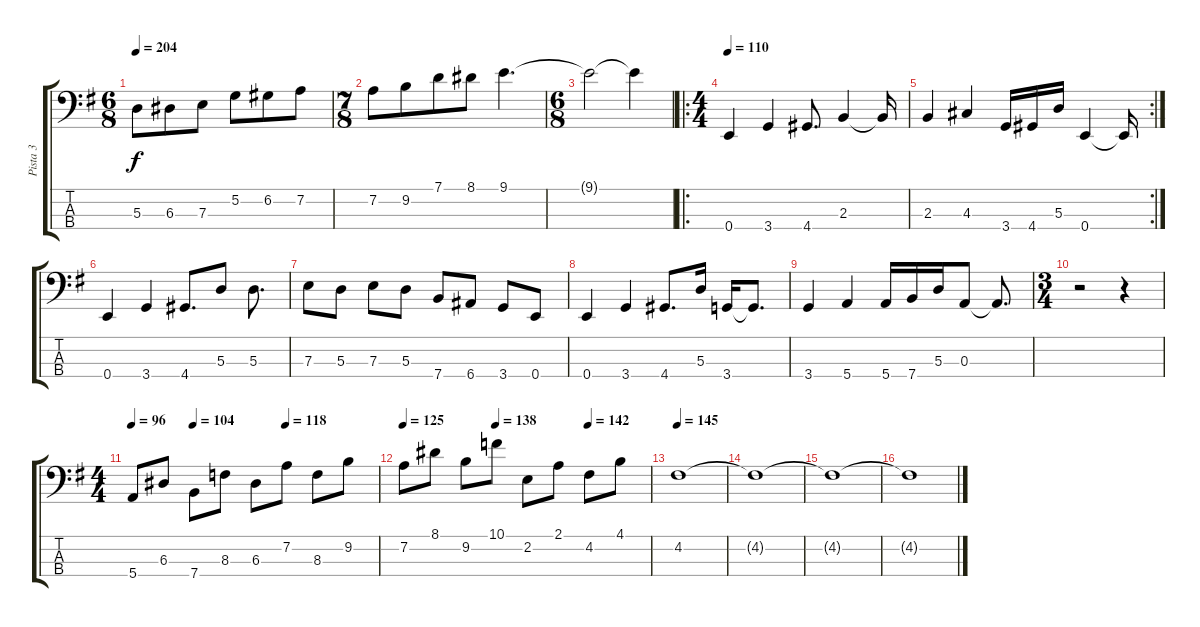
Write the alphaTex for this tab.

\track ("Pista 3" "Pista 3") {instrument electricbassfinger}
\staff {score tabs}
\tuning (G2 D2 A1 E1) {hide}
\ts (6 8)
\tempo 204
\clef f4
\ks g
5.3.8{dy f} 6.3.8 7.3.8 5.2.8 6.2.8 7.2.8 |
\ts (7 8)
7.2.8 9.2.8 7.1.8 8.1.8 9.1.4{d} |
\ts (6 8)
9.1{t}.2 9.1{t}.4 |
\ro
\ts (4 4)
\tempo 110
0.4.4 3.4.4 4.4.8{d} 2.3.4 2.3{t}.16 |
\rc 2
2.3.4 4.3.4 3.4.16 4.4.16 5.3.16 0.4.4 0.4{t}.16 |
0.4.4 3.4.4 4.4.8{d} 5.3.8 5.3.8{d} |
7.3.8 5.3.8 7.3.8 5.3.8 7.4.8 6.4.8 3.4.8 0.4.8 |
0.4.4 3.4.4 4.4.8{d} 5.3.16 3.4.16 3.4{t}.8{d} |
3.4.4 5.4.4 5.4.16 7.4.16 5.3.16 0.3.8 0.3{t}.8{d} |
\ts (3 4)
r.2 r.4 |
\ts (4 4)
\tempo 96
\tempo (104 0.25)
\tempo (118 0.625)
5.4.8 6.3.8 7.4.8 8.3.8 6.3.8 7.2.8 8.3.8 9.2.8 |
\tempo 125
\tempo (138 0.375)
\tempo (142 0.75)
7.2.8 8.1.8 9.2.8 10.1.8 2.2.8 2.1.8 4.2.8 4.1.8 |
\tempo 145
4.2.1 |
4.2{t}.1 |
4.2{t}.1 |
4.2{t}.1
